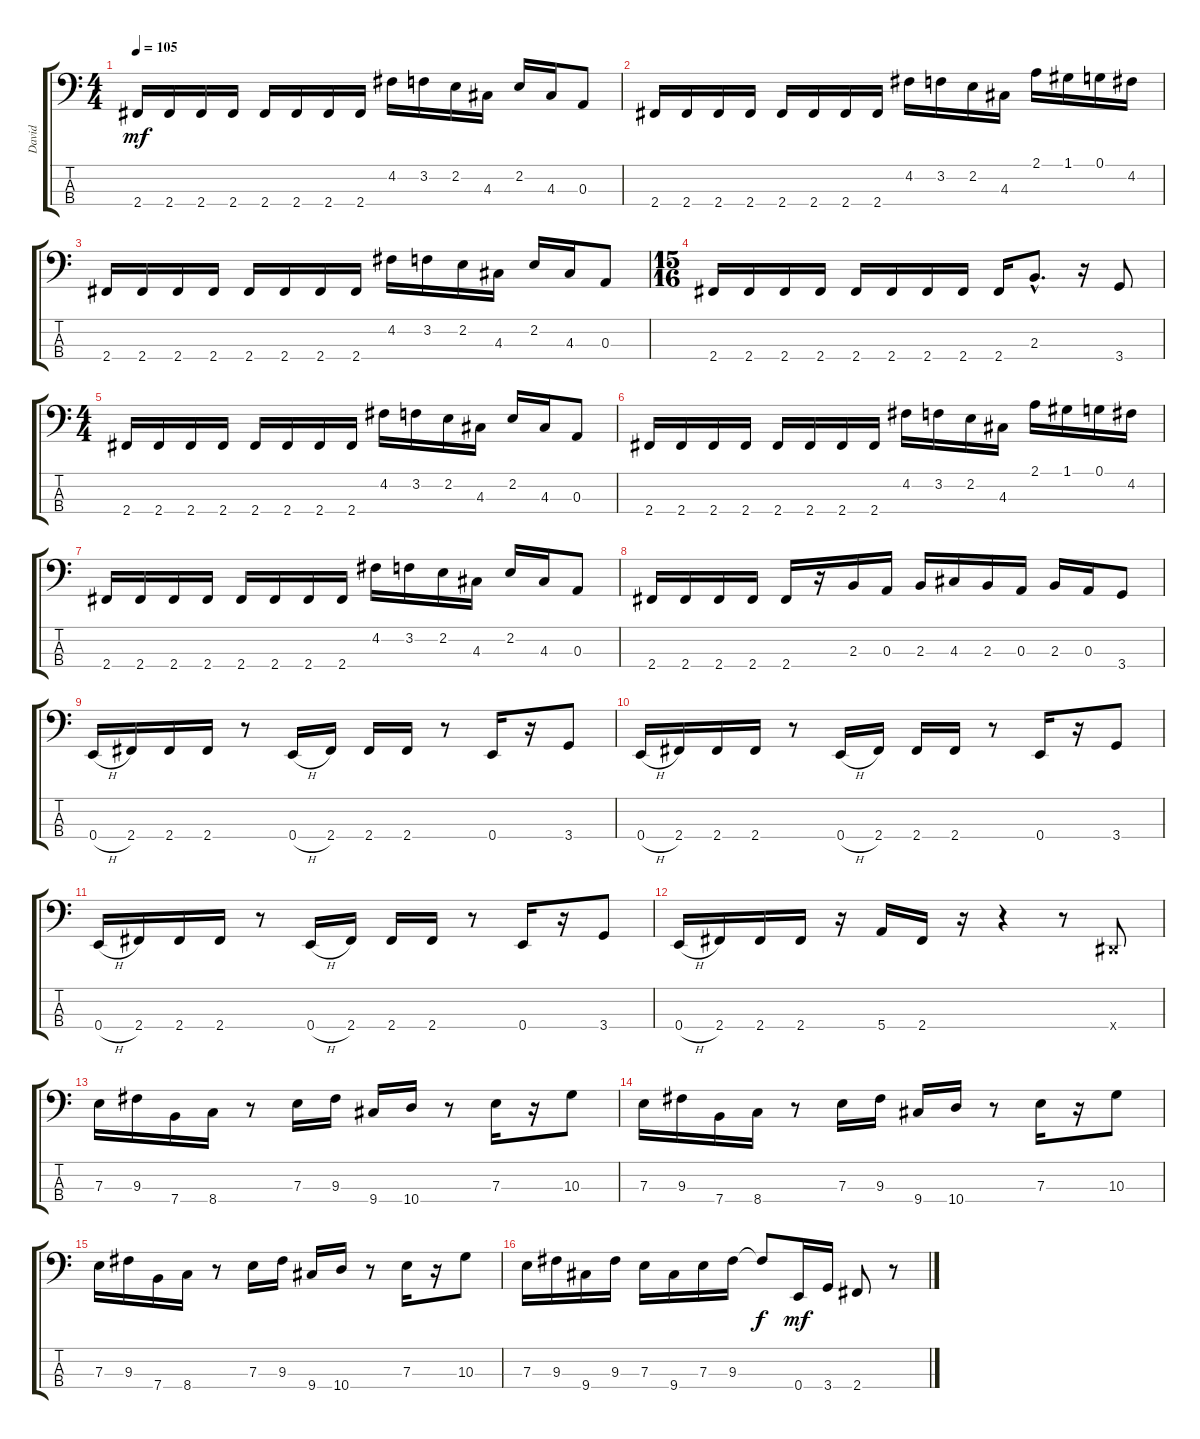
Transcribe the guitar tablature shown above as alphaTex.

\track ("David" "David") {instrument electricbassfinger}
\staff {score tabs}
\tuning (G2 D2 A1 E1) {hide}
\ts (4 4)
\tempo 105
\clef f4
\ks c
2.4.16{dy mf} 2.4.16 2.4.16 2.4.16 2.4.16 2.4.16 2.4.16 2.4.16 4.2.16 3.2.16 2.2.16 4.3.16 2.2.16 4.3.16 0.3.8 |
2.4.16 2.4.16 2.4.16 2.4.16 2.4.16 2.4.16 2.4.16 2.4.16 4.2.16 3.2.16 2.2.16 4.3.16 2.1.16 1.1.16 0.1.16 4.2.16 |
2.4.16 2.4.16 2.4.16 2.4.16 2.4.16 2.4.16 2.4.16 2.4.16 4.2.16 3.2.16 2.2.16 4.3.16 2.2.16 4.3.16 0.3.8 |
\ts (15 16)
2.4.16 2.4.16 2.4.16 2.4.16 2.4.16 2.4.16 2.4.16 2.4.16 2.4.16 2.3{hac}.8{d} r.16 3.4.8 |
\ts (4 4)
2.4.16 2.4.16 2.4.16 2.4.16 2.4.16 2.4.16 2.4.16 2.4.16 4.2.16 3.2.16 2.2.16 4.3.16 2.2.16 4.3.16 0.3.8 |
2.4.16 2.4.16 2.4.16 2.4.16 2.4.16 2.4.16 2.4.16 2.4.16 4.2.16 3.2.16 2.2.16 4.3.16 2.1.16 1.1.16 0.1.16 4.2.16 |
2.4.16 2.4.16 2.4.16 2.4.16 2.4.16 2.4.16 2.4.16 2.4.16 4.2.16 3.2.16 2.2.16 4.3.16 2.2.16 4.3.16 0.3.8 |
2.4.16 2.4.16 2.4.16 2.4.16 2.4.16 r.16 2.3.16 0.3.16 2.3.16 4.3.16 2.3.16 0.3.16 2.3.16 0.3.16 3.4.8 |
0.4{h}.16 2.4.16 2.4.16 2.4.16 r.8 0.4{h}.16 2.4.16 2.4.16 2.4.16 r.8 0.4.16 r.16 3.4.8 |
0.4{h}.16 2.4.16 2.4.16 2.4.16 r.8 0.4{h}.16 2.4.16 2.4.16 2.4.16 r.8 0.4.16 r.16 3.4.8 |
0.4{h}.16 2.4.16 2.4.16 2.4.16 r.8 0.4{h}.16 2.4.16 2.4.16 2.4.16 r.8 0.4.16 r.16 3.4.8 |
0.4{h}.16 2.4.16 2.4.16 2.4.16 r.16 5.4.16 2.4.16 r.16 r.4 r.8 -1.4{x}.8 |
7.3.16 9.3.16 7.4.16 8.4.16 r.8 7.3.16 9.3.16 9.4.16 10.4.16 r.8 7.3.16 r.16 10.3.8 |
7.3.16 9.3.16 7.4.16 8.4.16 r.8 7.3.16 9.3.16 9.4.16 10.4.16 r.8 7.3.16 r.16 10.3.8 |
7.3.16 9.3.16 7.4.16 8.4.16 r.8 7.3.16 9.3.16 9.4.16 10.4.16 r.8 7.3.16 r.16 10.3.8 |
7.3.16 9.3.16 9.4.16 9.3.16 7.3.16 9.4.16 7.3.16 9.3.16 9.3{t}.8{dy f} 0.4.16{dy mf} 3.4.16 2.4.8 r.8
